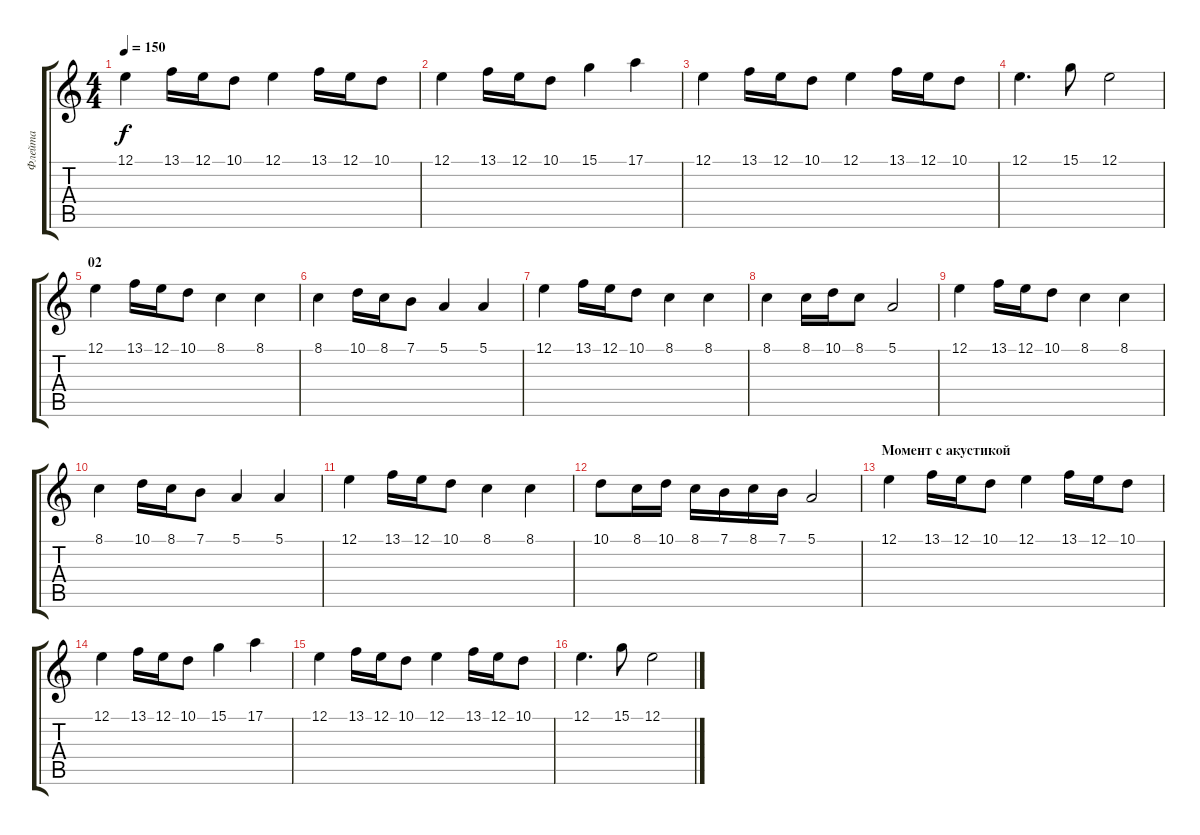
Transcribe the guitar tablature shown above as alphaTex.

\track ("Флейта" "Флейта") {instrument flute}
\staff {score tabs}
\tuning (E4 B3 G3 D3 A2 E2) {hide}
\ts (4 4)
\tempo 150
\clef g2
\ks c
12.1.4{dy f} 13.1.16 12.1.16 10.1.8 12.1.4 13.1.16 12.1.16 10.1.8 |
12.1.4 13.1.16 12.1.16 10.1.8 15.1.4 17.1.4 |
12.1.4 13.1.16 12.1.16 10.1.8 12.1.4 13.1.16 12.1.16 10.1.8 |
12.1.4{d} 15.1.8 12.1.2 |
\section ("" "02")
12.1.4 13.1.16 12.1.16 10.1.8 8.1.4 8.1.4 |
8.1.4 10.1.16 8.1.16 7.1.8 5.1.4 5.1.4 |
12.1.4 13.1.16 12.1.16 10.1.8 8.1.4 8.1.4 |
8.1.4 8.1.16 10.1.16 8.1.8 5.1.2 |
12.1.4 13.1.16 12.1.16 10.1.8 8.1.4 8.1.4 |
8.1.4 10.1.16 8.1.16 7.1.8 5.1.4 5.1.4 |
12.1.4 13.1.16 12.1.16 10.1.8 8.1.4 8.1.4 |
10.1.8 8.1.16 10.1.16 8.1.16 7.1.16 8.1.16 7.1.16 5.1.2 |
\section ("" "Момент с акустикой")
12.1.4 13.1.16 12.1.16 10.1.8 12.1.4 13.1.16 12.1.16 10.1.8 |
12.1.4 13.1.16 12.1.16 10.1.8 15.1.4 17.1.4 |
12.1.4 13.1.16 12.1.16 10.1.8 12.1.4 13.1.16 12.1.16 10.1.8 |
12.1.4{d} 15.1.8 12.1.2
